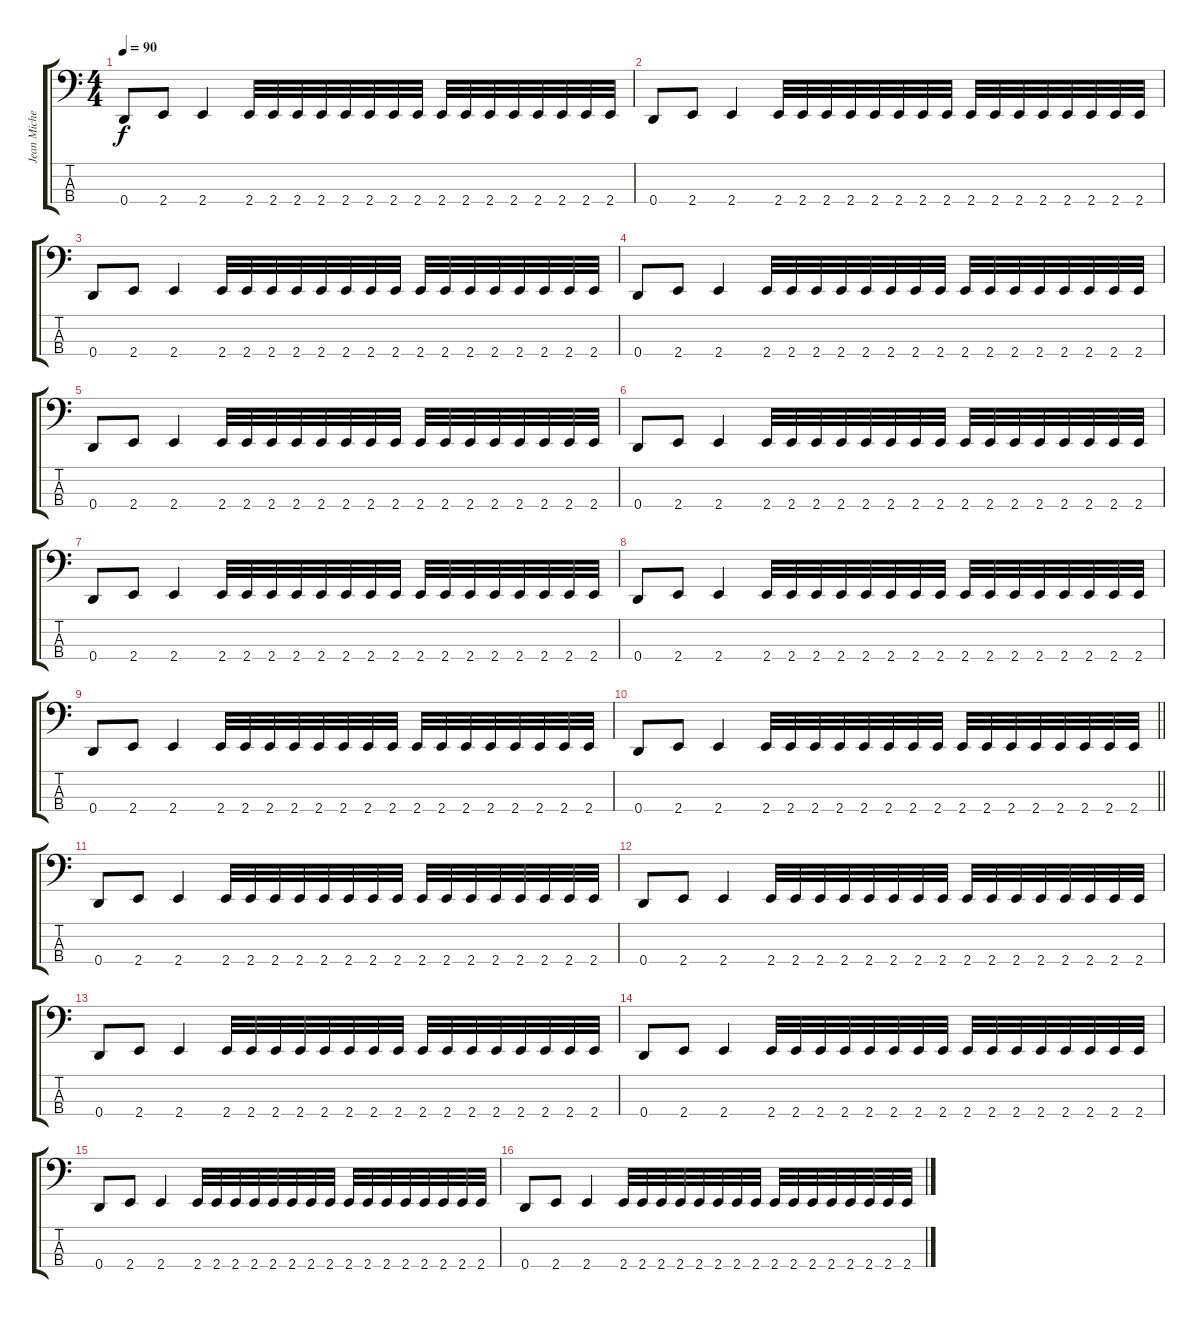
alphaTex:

\track ("Jean Michel Labadie" "Jean Miche") {instrument electricbasspick}
\staff {score tabs}
\tuning (F2 C2 G1 D1) {hide}
\ts (4 4)
\tempo 90
\clef f4
\ks c
0.4.8{dy f} 2.4.8 2.4.4 2.4.32 2.4.32 2.4.32 2.4.32 2.4.32 2.4.32 2.4.32 2.4.32 2.4.32 2.4.32 2.4.32 2.4.32 2.4.32 2.4.32 2.4.32 2.4.32 |
0.4.8 2.4.8 2.4.4 2.4.32 2.4.32 2.4.32 2.4.32 2.4.32 2.4.32 2.4.32 2.4.32 2.4.32 2.4.32 2.4.32 2.4.32 2.4.32 2.4.32 2.4.32 2.4.32 |
0.4.8 2.4.8 2.4.4 2.4.32 2.4.32 2.4.32 2.4.32 2.4.32 2.4.32 2.4.32 2.4.32 2.4.32 2.4.32 2.4.32 2.4.32 2.4.32 2.4.32 2.4.32 2.4.32 |
0.4.8 2.4.8 2.4.4 2.4.32 2.4.32 2.4.32 2.4.32 2.4.32 2.4.32 2.4.32 2.4.32 2.4.32 2.4.32 2.4.32 2.4.32 2.4.32 2.4.32 2.4.32 2.4.32 |
0.4.8 2.4.8 2.4.4 2.4.32 2.4.32 2.4.32 2.4.32 2.4.32 2.4.32 2.4.32 2.4.32 2.4.32 2.4.32 2.4.32 2.4.32 2.4.32 2.4.32 2.4.32 2.4.32 |
0.4.8 2.4.8 2.4.4 2.4.32 2.4.32 2.4.32 2.4.32 2.4.32 2.4.32 2.4.32 2.4.32 2.4.32 2.4.32 2.4.32 2.4.32 2.4.32 2.4.32 2.4.32 2.4.32 |
0.4.8 2.4.8 2.4.4 2.4.32 2.4.32 2.4.32 2.4.32 2.4.32 2.4.32 2.4.32 2.4.32 2.4.32 2.4.32 2.4.32 2.4.32 2.4.32 2.4.32 2.4.32 2.4.32 |
0.4.8 2.4.8 2.4.4 2.4.32 2.4.32 2.4.32 2.4.32 2.4.32 2.4.32 2.4.32 2.4.32 2.4.32 2.4.32 2.4.32 2.4.32 2.4.32 2.4.32 2.4.32 2.4.32 |
0.4.8 2.4.8 2.4.4 2.4.32 2.4.32 2.4.32 2.4.32 2.4.32 2.4.32 2.4.32 2.4.32 2.4.32 2.4.32 2.4.32 2.4.32 2.4.32 2.4.32 2.4.32 2.4.32 |
\barLineRight lightlight
0.4.8 2.4.8 2.4.4 2.4.32 2.4.32 2.4.32 2.4.32 2.4.32 2.4.32 2.4.32 2.4.32 2.4.32 2.4.32 2.4.32 2.4.32 2.4.32 2.4.32 2.4.32 2.4.32 |
0.4.8 2.4.8 2.4.4 2.4.32 2.4.32 2.4.32 2.4.32 2.4.32 2.4.32 2.4.32 2.4.32 2.4.32 2.4.32 2.4.32 2.4.32 2.4.32 2.4.32 2.4.32 2.4.32 |
0.4.8 2.4.8 2.4.4 2.4.32 2.4.32 2.4.32 2.4.32 2.4.32 2.4.32 2.4.32 2.4.32 2.4.32 2.4.32 2.4.32 2.4.32 2.4.32 2.4.32 2.4.32 2.4.32 |
0.4.8 2.4.8 2.4.4 2.4.32 2.4.32 2.4.32 2.4.32 2.4.32 2.4.32 2.4.32 2.4.32 2.4.32 2.4.32 2.4.32 2.4.32 2.4.32 2.4.32 2.4.32 2.4.32 |
0.4.8 2.4.8 2.4.4 2.4.32 2.4.32 2.4.32 2.4.32 2.4.32 2.4.32 2.4.32 2.4.32 2.4.32 2.4.32 2.4.32 2.4.32 2.4.32 2.4.32 2.4.32 2.4.32 |
0.4.8 2.4.8 2.4.4 2.4.32 2.4.32 2.4.32 2.4.32 2.4.32 2.4.32 2.4.32 2.4.32 2.4.32 2.4.32 2.4.32 2.4.32 2.4.32 2.4.32 2.4.32 2.4.32 |
0.4.8 2.4.8 2.4.4 2.4.32 2.4.32 2.4.32 2.4.32 2.4.32 2.4.32 2.4.32 2.4.32 2.4.32 2.4.32 2.4.32 2.4.32 2.4.32 2.4.32 2.4.32 2.4.32
